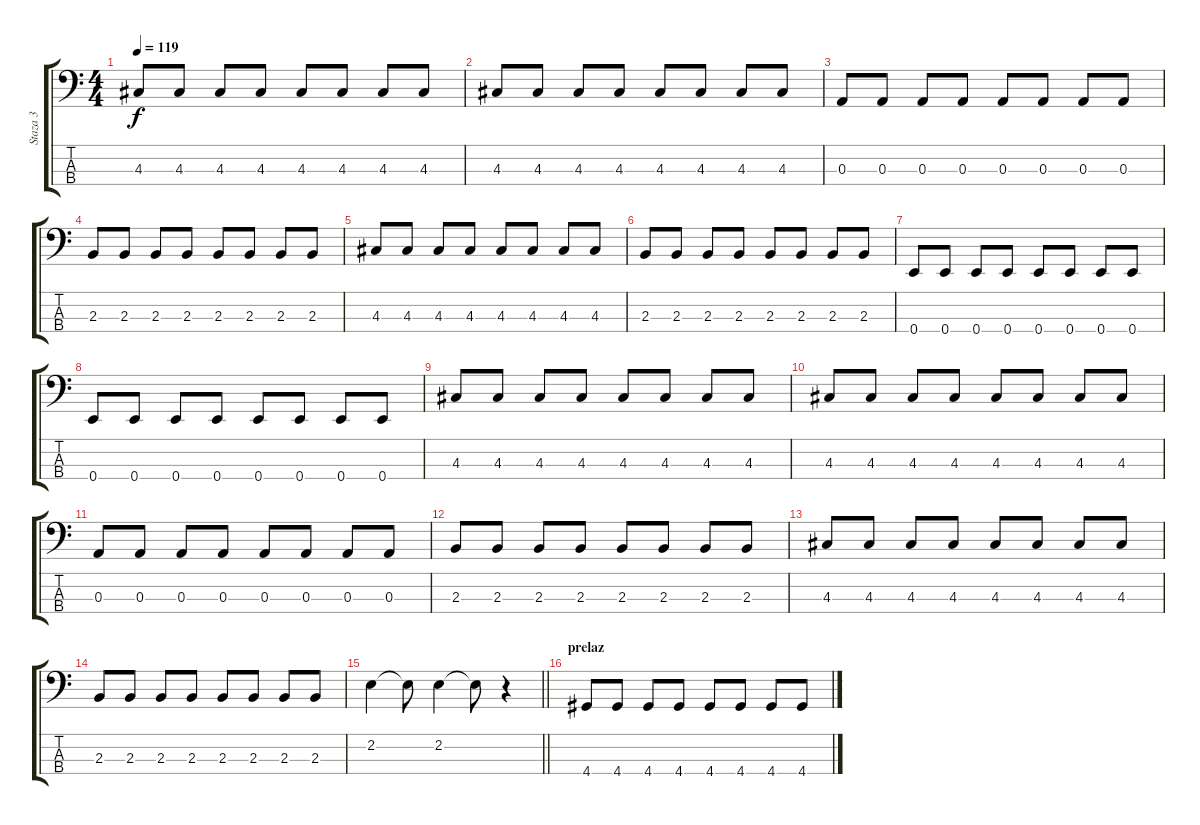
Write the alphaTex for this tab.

\track ("Staza 3" "Staza 3") {instrument electricbassfinger}
\staff {score tabs}
\tuning (G2 D2 A1 E1) {hide}
\ts (4 4)
\tempo 119
\clef f4
\ks c
4.3.8{dy f} 4.3.8 4.3.8 4.3.8 4.3.8 4.3.8 4.3.8 4.3.8 |
4.3.8 4.3.8 4.3.8 4.3.8 4.3.8 4.3.8 4.3.8 4.3.8 |
0.3.8 0.3.8 0.3.8 0.3.8 0.3.8 0.3.8 0.3.8 0.3.8 |
2.3.8 2.3.8 2.3.8 2.3.8 2.3.8 2.3.8 2.3.8 2.3.8 |
4.3.8 4.3.8 4.3.8 4.3.8 4.3.8 4.3.8 4.3.8 4.3.8 |
2.3.8 2.3.8 2.3.8 2.3.8 2.3.8 2.3.8 2.3.8 2.3.8 |
0.4.8 0.4.8 0.4.8 0.4.8 0.4.8 0.4.8 0.4.8 0.4.8 |
0.4.8 0.4.8 0.4.8 0.4.8 0.4.8 0.4.8 0.4.8 0.4.8 |
4.3.8 4.3.8 4.3.8 4.3.8 4.3.8 4.3.8 4.3.8 4.3.8 |
4.3.8 4.3.8 4.3.8 4.3.8 4.3.8 4.3.8 4.3.8 4.3.8 |
0.3.8 0.3.8 0.3.8 0.3.8 0.3.8 0.3.8 0.3.8 0.3.8 |
2.3.8 2.3.8 2.3.8 2.3.8 2.3.8 2.3.8 2.3.8 2.3.8 |
4.3.8 4.3.8 4.3.8 4.3.8 4.3.8 4.3.8 4.3.8 4.3.8 |
2.3.8 2.3.8 2.3.8 2.3.8 2.3.8 2.3.8 2.3.8 2.3.8 |
\barLineRight lightlight
2.2.4 2.2{t}.8 2.2.4 2.2{t}.8 r.4 |
\section ("" "prelaz")
4.4.8 4.4.8 4.4.8 4.4.8 4.4.8 4.4.8 4.4.8 4.4.8
